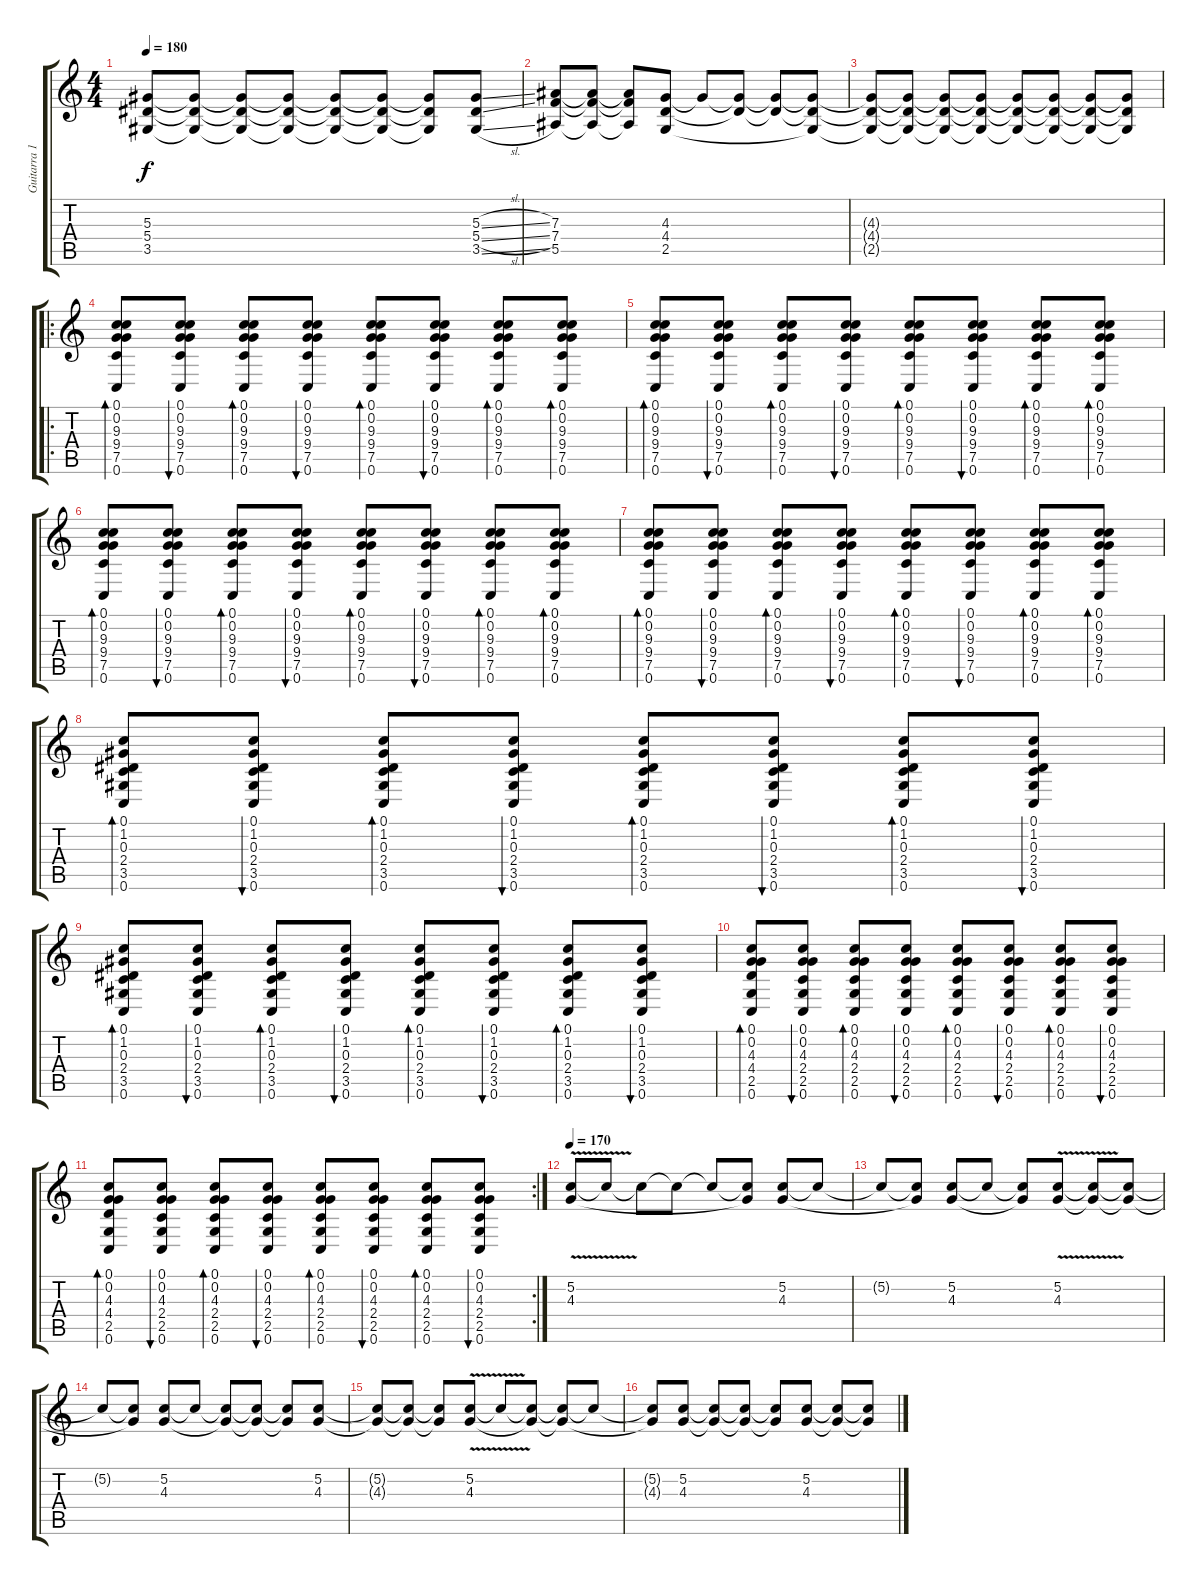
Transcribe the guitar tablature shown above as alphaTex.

\track ("Guitarra 1" "Guitarra 1") {instrument distortionguitar}
\staff {score tabs}
\tuning (C4 G3 Eb3 Bb2 F2 C2) {hide}
\ts (4 4)
\tempo 180
\clef g2
\ks c
(5.3{t} 5.4{t} 3.5{t}).8{dy f} (5.3{t} 5.4{t} 3.5{t}).8 (5.3{t} 5.4{t} 3.5{t}).8 (5.3{t} 5.4{t} 3.5{t}).8 (5.3{t} 5.4{t} 3.5{t}).8 (5.3{t} 5.4{t} 3.5{t}).8 (5.3{t} 5.4{t} 3.5{t}).8 (5.3{sl} 5.4{sl} 3.5{sl}).8 |
(7.3 7.4 5.5).8 (7.3{t} 7.4{t} 5.5{t}).8 (7.3{t} 7.4{t} 5.5{t}).8 (4.3 4.4 2.5).8 4.3{t}.8 (4.3{t} 4.4{t}).8 (4.3{t} 4.4{t}).8 (4.3{t} 4.4{t} 2.5{t}).8 |
(4.3{t} 4.4{t} 2.5{t}).8 (4.3{t} 4.4{t} 2.5{t}).8 (4.3{t} 4.4{t} 2.5{t}).8 (4.3{t} 4.4{t} 2.5{t}).8 (4.3{t} 4.4{t} 2.5{t}).8 (4.3{t} 4.4{t} 2.5{t}).8 (4.3{t} 4.4{t} 2.5{t}).8 (4.3{t} 4.4{t} 2.5{t}).8 |
\ro
(0.1 0.2 9.3 9.4 7.5 0.6).8{bd 60 volume 12} (0.1 0.2 9.3 9.4 7.5 0.6).8{bu 60} (0.1 0.2 9.3 9.4 7.5 0.6).8{bd 60} (0.1 0.2 9.3 9.4 7.5 0.6).8{bu 60} (0.1 0.2 9.3 9.4 7.5 0.6).8{bd 60} (0.1 0.2 9.3 9.4 7.5 0.6).8{bu 60} (0.1 0.2 9.3 9.4 7.5 0.6).8{bd 60} (0.1 0.2 9.3 9.4 7.5 0.6).8{bd 60} |
(0.1 0.2 9.3 9.4 7.5 0.6).8{bd 60} (0.1 0.2 9.3 9.4 7.5 0.6).8{bu 60} (0.1 0.2 9.3 9.4 7.5 0.6).8{bd 60} (0.1 0.2 9.3 9.4 7.5 0.6).8{bu 60} (0.1 0.2 9.3 9.4 7.5 0.6).8{bd 60} (0.1 0.2 9.3 9.4 7.5 0.6).8{bu 60} (0.1 0.2 9.3 9.4 7.5 0.6).8{bd 60} (0.1 0.2 9.3 9.4 7.5 0.6).8{bd 60} |
(0.1 0.2 9.3 9.4 7.5 0.6).8{bd 60} (0.1 0.2 9.3 9.4 7.5 0.6).8{bu 60} (0.1 0.2 9.3 9.4 7.5 0.6).8{bd 60} (0.1 0.2 9.3 9.4 7.5 0.6).8{bu 60} (0.1 0.2 9.3 9.4 7.5 0.6).8{bd 60} (0.1 0.2 9.3 9.4 7.5 0.6).8{bu 60} (0.1 0.2 9.3 9.4 7.5 0.6).8{bd 60} (0.1 0.2 9.3 9.4 7.5 0.6).8{bd 60} |
(0.1 0.2 9.3 9.4 7.5 0.6).8{bd 60} (0.1 0.2 9.3 9.4 7.5 0.6).8{bu 60} (0.1 0.2 9.3 9.4 7.5 0.6).8{bd 60} (0.1 0.2 9.3 9.4 7.5 0.6).8{bu 60} (0.1 0.2 9.3 9.4 7.5 0.6).8{bd 60} (0.1 0.2 9.3 9.4 7.5 0.6).8{bu 60} (0.1 0.2 9.3 9.4 7.5 0.6).8{bd 60} (0.1 0.2 9.3 9.4 7.5 0.6).8{bd 60} |
(0.1 1.2 0.3 2.4 3.5 0.6).8{bd 60} (0.1 1.2 0.3 2.4 3.5 0.6).8{bu 60} (0.1 1.2 0.3 2.4 3.5 0.6).8{bd 60} (0.1 1.2 0.3 2.4 3.5 0.6).8{bu 60} (0.1 1.2 0.3 2.4 3.5 0.6).8{bd 60} (0.1 1.2 0.3 2.4 3.5 0.6).8{bu 60} (0.1 1.2 0.3 2.4 3.5 0.6).8{bd 60} (0.1 1.2 0.3 2.4 3.5 0.6).8{bu 60} |
(0.1 1.2 0.3 2.4 3.5 0.6).8{bd 60} (0.1 1.2 0.3 2.4 3.5 0.6).8{bu 60} (0.1 1.2 0.3 2.4 3.5 0.6).8{bd 60} (0.1 1.2 0.3 2.4 3.5 0.6).8{bu 60} (0.1 1.2 0.3 2.4 3.5 0.6).8{bd 60} (0.1 1.2 0.3 2.4 3.5 0.6).8{bu 60} (0.1 1.2 0.3 2.4 3.5 0.6).8{bd 60} (0.1 1.2 0.3 2.4 3.5 0.6).8{bu 60} |
(0.1 0.2 4.3 4.4 2.5 0.6).8{bd 60} (0.1 0.2 4.3 2.4 2.5 0.6).8{bu 60} (0.1 0.2 4.3 2.4 2.5 0.6).8{bd 60} (0.1 0.2 4.3 2.4 2.5 0.6).8{bu 60} (0.1 0.2 4.3 2.4 2.5 0.6).8{bd 60} (0.1 0.2 4.3 2.4 2.5 0.6).8{bu 60} (0.1 0.2 4.3 2.4 2.5 0.6).8{bd 60} (0.1 0.2 4.3 2.4 2.5 0.6).8{bu 60} |
\rc 2
(0.1 0.2 4.3 4.4 2.5 0.6).8{bd 60} (0.1 0.2 4.3 2.4 2.5 0.6).8{bu 60} (0.1 0.2 4.3 2.4 2.5 0.6).8{bd 60} (0.1 0.2 4.3 2.4 2.5 0.6).8{bu 60} (0.1 0.2 4.3 2.4 2.5 0.6).8{bd 60} (0.1 0.2 4.3 2.4 2.5 0.6).8{bu 60} (0.1 0.2 4.3 2.4 2.5 0.6).8{bd 60} (0.1 0.2 4.3 2.4 2.5 0.6).8{bu 60} |
\section ("" "")
\tempo 170
(5.2{v} 4.3).8{volume 10} 5.2{t}.8 5.2{t}.8 5.2{t}.8 5.2{t}.8 (5.2{t} 4.3{t}).8 (5.2 4.3).8 5.2{t}.8 |
5.2{t}.8 (5.2{t} 4.3{t}).8 (5.2 4.3).8 5.2{t}.8 (5.2{t} 4.3{t}).8 (5.2{v} 4.3).8 (5.2{t} 4.3{t}).8 (5.2{t} 4.3{t}).8 |
5.2{t}.8 (5.2{t} 4.3{t}).8 (5.2 4.3).8 5.2{t}.8 (5.2{t} 4.3{t}).8 (5.2{t} 4.3{t}).8 (5.2{t} 4.3{t}).8 (5.2 4.3).8 |
(5.2{t} 4.3{t}).8 (5.2{t} 4.3{t}).8 (5.2{t} 4.3{t}).8 (5.2{v} 4.3).8 5.2{t}.8 (5.2{t} 4.3{t}).8 (5.2{t} 4.3{t}).8 5.2{t}.8 |
(5.2{t} 4.3{t}).8 (5.2 4.3).8 (5.2{t} 4.3{t}).8 (5.2{t} 4.3{t}).8 (5.2{t} 4.3{t}).8 (5.2 4.3).8 (5.2{t} 4.3{t}).8 (5.2{t} 4.3{t}).8
